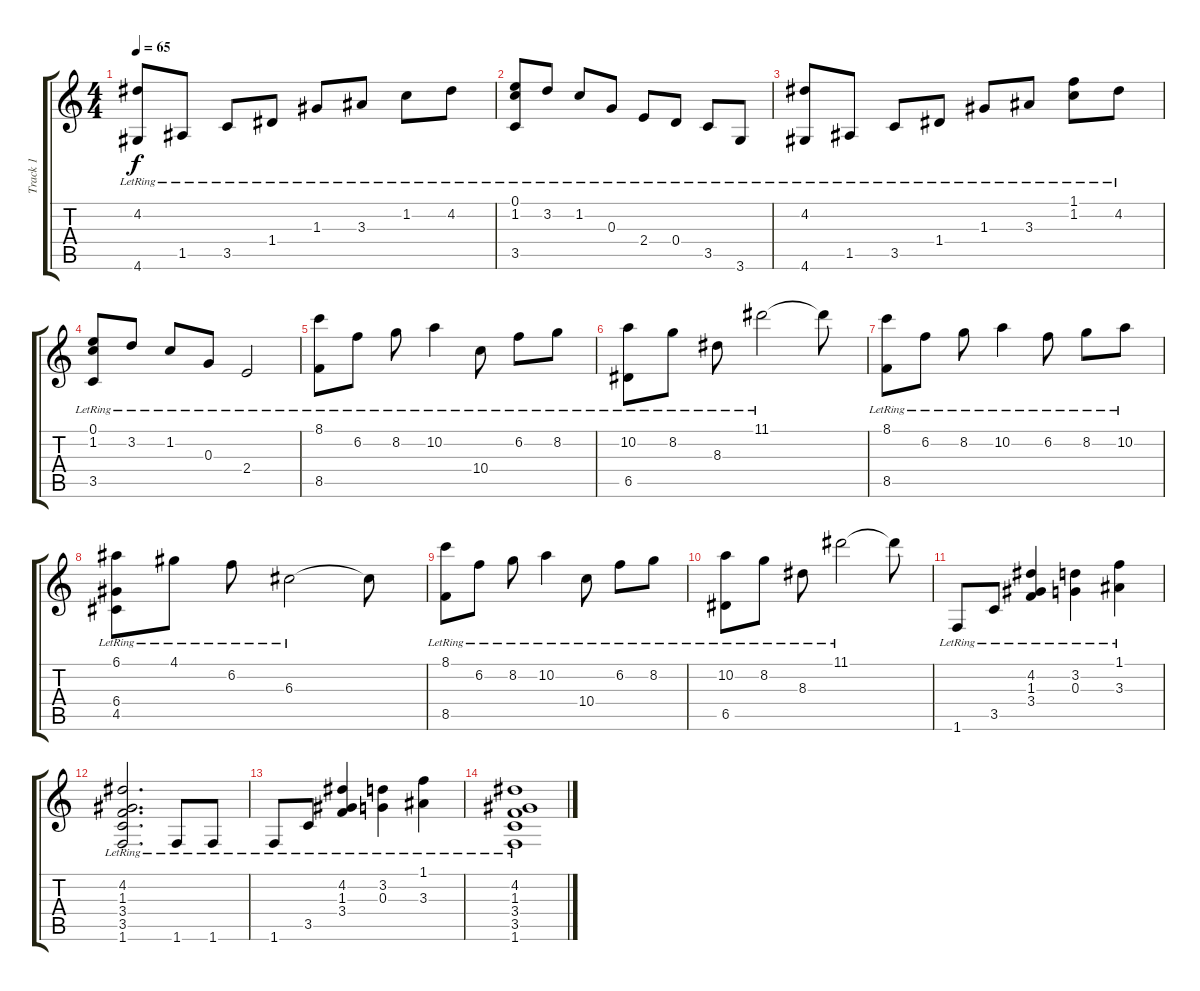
\track ("Track 1" "Track 1") {instrument acousticguitarsteel}
\staff {score tabs}
\tuning (E4 B3 G3 D3 A2 E2) {hide}
\ts (4 4)
\tempo 65
\clef g2
\ks c
(4.2{lr} 4.6{lr}).8{dy f} 1.5{lr}.8 3.5{lr}.8 1.4{lr}.8 1.3{lr}.8 3.3{lr}.8 1.2{lr}.8 4.2{lr}.8 |
(0.1{lr} 1.2{lr} 3.5{lr}).8 3.2{lr}.8 1.2{lr}.8 0.3{lr}.8 2.4{lr}.8 0.4{lr}.8 3.5{lr}.8 3.6{lr}.8 |
(4.2{lr} 4.6{lr}).8 1.5{lr}.8 3.5{lr}.8 1.4{lr}.8 1.3{lr}.8 3.3{lr}.8 (1.1{lr} 1.2{lr}).8 4.2{lr}.8 |
(0.1{lr} 1.2{lr} 3.5{lr}).8 3.2{lr}.8 1.2{lr}.8 0.3{lr}.8 2.4{lr}.2 |
(8.1{lr} 8.5{lr}).8 6.2{lr}.8 8.2{lr}.8 10.2{lr}.4 10.4{lr}.8 6.2{lr}.8 8.2{lr}.8 |
(10.2{lr} 6.5).8 8.2{lr}.8 8.3{lr}.8 11.1{lr}.2 11.1{t}.8 |
(8.1{lr} 8.5{lr}).8 6.2{lr}.8 8.2{lr}.8 10.2{lr}.4 6.2{lr}.8 8.2{lr}.8 10.2{lr}.8 |
(6.1{lr} 6.4{lr} 4.5{lr}).8 4.1{lr}.8 6.2{lr}.8 6.3{lr}.2 6.3{t}.8 |
(8.1{lr} 8.5{lr}).8 6.2{lr}.8 8.2{lr}.8 10.2{lr}.4 10.4{lr}.8 6.2{lr}.8 8.2{lr}.8 |
(10.2{lr} 6.5).8 8.2{lr}.8 8.3{lr}.8 11.1{lr}.2 11.1{t}.8 |
1.6{lr}.8 3.5{lr}.8 (4.2{lr} 1.3{lr} 3.4{lr}).4 (3.2{lr} 0.3{lr}).4 (1.1{lr} 3.3{lr}).4 |
(4.2{lr} 1.3{lr} 3.4{lr} 3.5{lr} 1.6{lr}).2{d} 1.6{lr}.8 1.6{lr}.8 |
1.6{lr}.8 3.5{lr}.8 (4.2{lr} 1.3{lr} 3.4{lr}).4 (3.2{lr} 0.3{lr}).4 (1.1{lr} 3.3{lr}).4 |
(4.2{lr} 1.3{lr} 3.4{lr} 3.5{lr} 1.6{lr}).1
